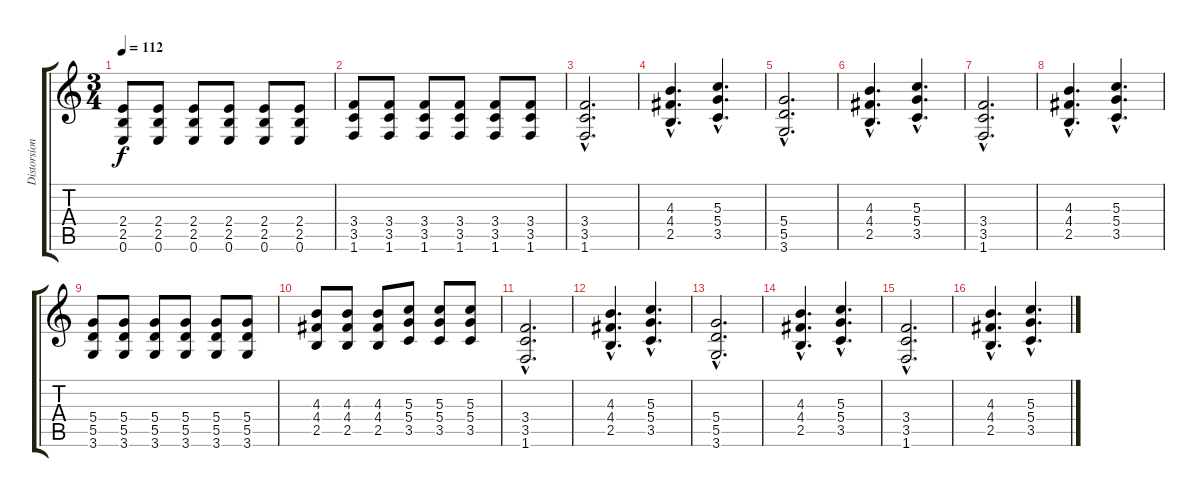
\track ("Distorsion Guitar 2" "Distorsion") {instrument overdrivenguitar}
\staff {score tabs}
\tuning (E4 B3 G3 D3 A2 E2) {hide}
\ts (3 4)
\tempo 112
\clef g2
\ks c
(2.4 2.5 0.6).8{dy f} (2.4 2.5 0.6).8 (2.4 2.5 0.6).8 (2.4 2.5 0.6).8 (2.4 2.5 0.6).8 (2.4 2.5 0.6).8 |
(3.4 3.5 1.6).8 (3.4 3.5 1.6).8 (3.4 3.5 1.6).8 (3.4 3.5 1.6).8 (3.4 3.5 1.6).8 (3.4 3.5 1.6).8 |
(3.4{hac} 3.5{hac} 1.6{hac}).2{d} |
(4.3{hac} 4.4{hac} 2.5{hac}).4{d} (5.3{hac} 5.4{hac} 3.5{hac}).4{d} |
(5.4{hac} 5.5{hac} 3.6{hac}).2{d} |
(4.3{hac} 4.4{hac} 2.5{hac}).4{d} (5.3{hac} 5.4{hac} 3.5{hac}).4{d} |
(3.4{hac} 3.5{hac} 1.6{hac}).2{d} |
(4.3{hac} 4.4{hac} 2.5{hac}).4{d} (5.3{hac} 5.4{hac} 3.5{hac}).4{d} |
(5.4 5.5 3.6).8 (5.4 5.5 3.6).8 (5.4 5.5 3.6).8 (5.4 5.5 3.6).8 (5.4 5.5 3.6).8 (5.4 5.5 3.6).8 |
(4.3 4.4 2.5).8 (4.3 4.4 2.5).8 (4.3 4.4 2.5).8 (5.3 5.4 3.5).8 (5.3 5.4 3.5).8 (5.3 5.4 3.5).8 |
(3.4{hac} 3.5{hac} 1.6{hac}).2{d} |
(4.3{hac} 4.4{hac} 2.5{hac}).4{d} (5.3{hac} 5.4{hac} 3.5{hac}).4{d} |
(5.4{hac} 5.5{hac} 3.6{hac}).2{d} |
(4.3{hac} 4.4{hac} 2.5{hac}).4{d} (5.3{hac} 5.4{hac} 3.5{hac}).4{d} |
(3.4{hac} 3.5{hac} 1.6{hac}).2{d} |
(4.3{hac} 4.4{hac} 2.5{hac}).4{d} (5.3{hac} 5.4{hac} 3.5{hac}).4{d}
